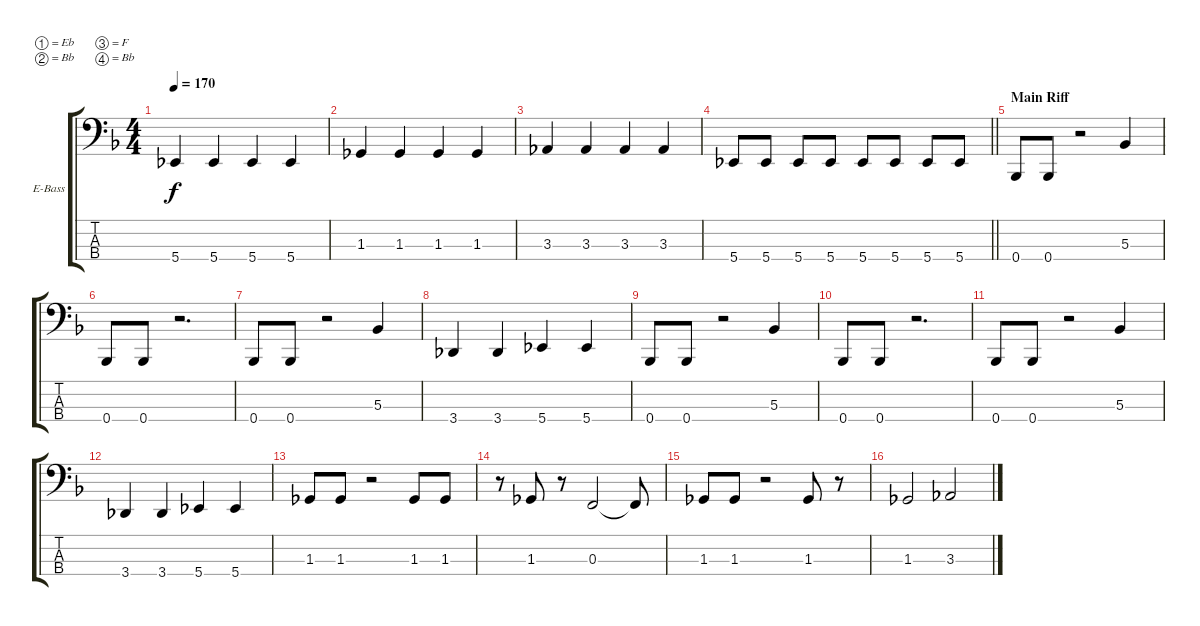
\bracketExtendMode groupsimilarinstruments
\firstSystemTrackNameOrientation horizontal
\otherSystemsTrackNameOrientation horizontal
\track ("Peter Iwers" "E-Bass") {instrument electricbasspick}
\staff {score tabs}
\tuning (Eb2 Bb1 F1 Bb0)
\ts (4 4)
\tempo 170
\clef f4
\scale
0.33518
\ks dminor
5.4.4{dy f} 5.4.4 5.4.4 5.4.4 |
\scale
0.300248 1.3.4 1.3.4 1.3.4 1.3.4 |
\scale
0.300248 3.3.4 3.3.4 3.3.4 3.3.4 |
\scale
0.399504
\barLineRight lightlight
5.4.8 5.4.8 5.4.8 5.4.8 5.4.8 5.4.8 5.4.8 5.4.8 |
\section ("" "Main Riff")
\scale
0.349398 0.4.8 0.4.8 r.2 5.3.4 |
\scale
0.301205 0.4.8 0.4.8 r.2{d} |
\scale
0.349398 0.4.8 0.4.8 r.2 5.3.4 |
\scale
0.35905 3.4.4 3.4.4 5.4.4 5.4.4 |
\scale
0.344214 0.4.8 0.4.8 r.2 5.3.4 |
\scale
0.296736 0.4.8 0.4.8 r.2{d} |
\scale
0.318681 0.4.8 0.4.8 r.2 5.3.4 |
\scale
0.332418 3.4.4 3.4.4 5.4.4 5.4.4 |
\scale
0.348901 1.3.8 1.3.8 r.2 1.3.8 1.3.8 |
\scale
0.413333 r.8 1.3.8 r.8 0.3.2 0.3{t}.8 |
\scale
0.338667 1.3.8 1.3.8 r.2 1.3.8 r.8 |
\scale
0.248 1.3.2 3.3.2
